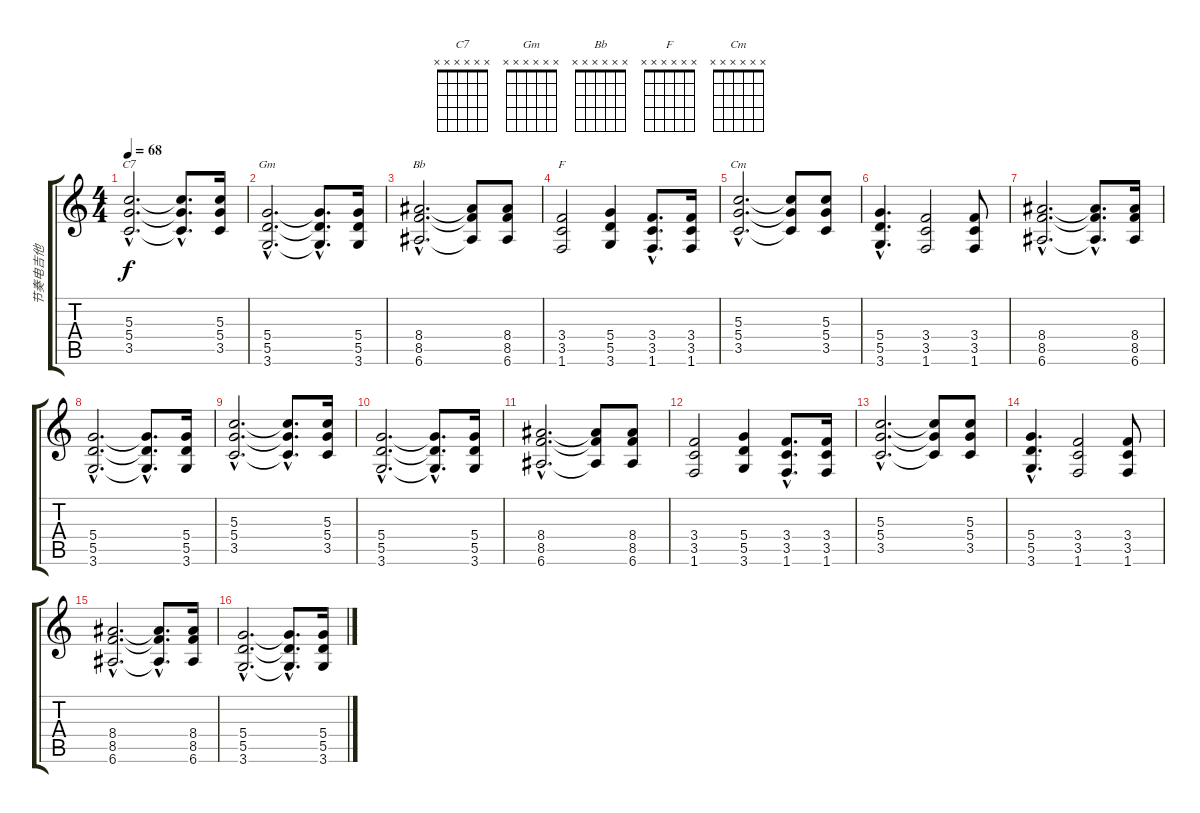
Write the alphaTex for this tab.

\track ("节奏电吉他" "节奏电吉他") {instrument distortionguitar}
\staff {score tabs}
\tuning (E4 B3 G3 D3 A2 E2) {hide}
\chord ("C7" x x x x x x)
\chord ("Gm" x x x x x x)
\chord ("Bb" x x x x x x)
\chord ("F" x x x x x x)
\chord ("Cm" x x x x x x)
\ts (4 4)
\tempo 68
\clef g2
\ks c
(5.3{hac} 5.4{hac} 3.5{hac}).2{d ch "C7" dy f} (5.3{hac t} 5.4{hac t} 3.5{hac t}).8{d} (5.3 5.4 3.5).16 |
(5.4{hac} 5.5{hac} 3.6{hac}).2{d ch "Gm"} (5.4{hac t} 5.5{hac t} 3.6{hac t}).8{d} (5.4 5.5 3.6).16 |
(8.4{hac} 8.5{hac} 6.6{hac}).2{d ch "Bb"} (8.4{t} 8.5{t} 6.6{t}).8 (8.4 8.5 6.6).8 |
(3.4 3.5 1.6).2{ch "F"} (5.4 5.5 3.6).4 (3.4{hac} 3.5{hac} 1.6{hac}).8{d} (3.4 3.5 1.6).16 |
(5.3{hac} 5.4{hac} 3.5{hac}).2{d ch "Cm"} (5.3{t} 5.4{t} 3.5{t}).8 (5.3 5.4 3.5).8 |
(5.4{hac} 5.5{hac} 3.6{hac}).4{d} (3.4 3.5 1.6).2 (3.4 3.5 1.6).8 |
(8.4{hac} 8.5{hac} 6.6{hac}).2{d} (8.4{hac t} 8.5{hac t} 6.6{hac t}).8{d} (8.4 8.5 6.6).16 |
(5.4{hac} 5.5{hac} 3.6{hac}).2{d} (5.4{hac t} 5.5{hac t} 3.6{hac t}).8{d} (5.4 5.5 3.6).16 |
(5.3{hac} 5.4{hac} 3.5{hac}).2{d} (5.3{hac t} 5.4{hac t} 3.5{hac t}).8{d} (5.3 5.4 3.5).16 |
(5.4{hac} 5.5{hac} 3.6{hac}).2{d} (5.4{hac t} 5.5{hac t} 3.6{hac t}).8{d} (5.4 5.5 3.6).16 |
(8.4{hac} 8.5{hac} 6.6{hac}).2{d} (8.4{t} 8.5{t} 6.6{t}).8 (8.4 8.5 6.6).8 |
(3.4 3.5 1.6).2 (5.4 5.5 3.6).4 (3.4{hac} 3.5{hac} 1.6{hac}).8{d} (3.4 3.5 1.6).16 |
(5.3{hac} 5.4{hac} 3.5{hac}).2{d} (5.3{t} 5.4{t} 3.5{t}).8 (5.3 5.4 3.5).8 |
(5.4{hac} 5.5{hac} 3.6{hac}).4{d} (3.4 3.5 1.6).2 (3.4 3.5 1.6).8 |
(8.4{hac} 8.5{hac} 6.6{hac}).2{d} (8.4{hac t} 8.5{hac t} 6.6{hac t}).8{d} (8.4 8.5 6.6).16 |
(5.4{hac} 5.5{hac} 3.6{hac}).2{d} (5.4{hac t} 5.5{hac t} 3.6{hac t}).8{d} (5.4 5.5 3.6).16
